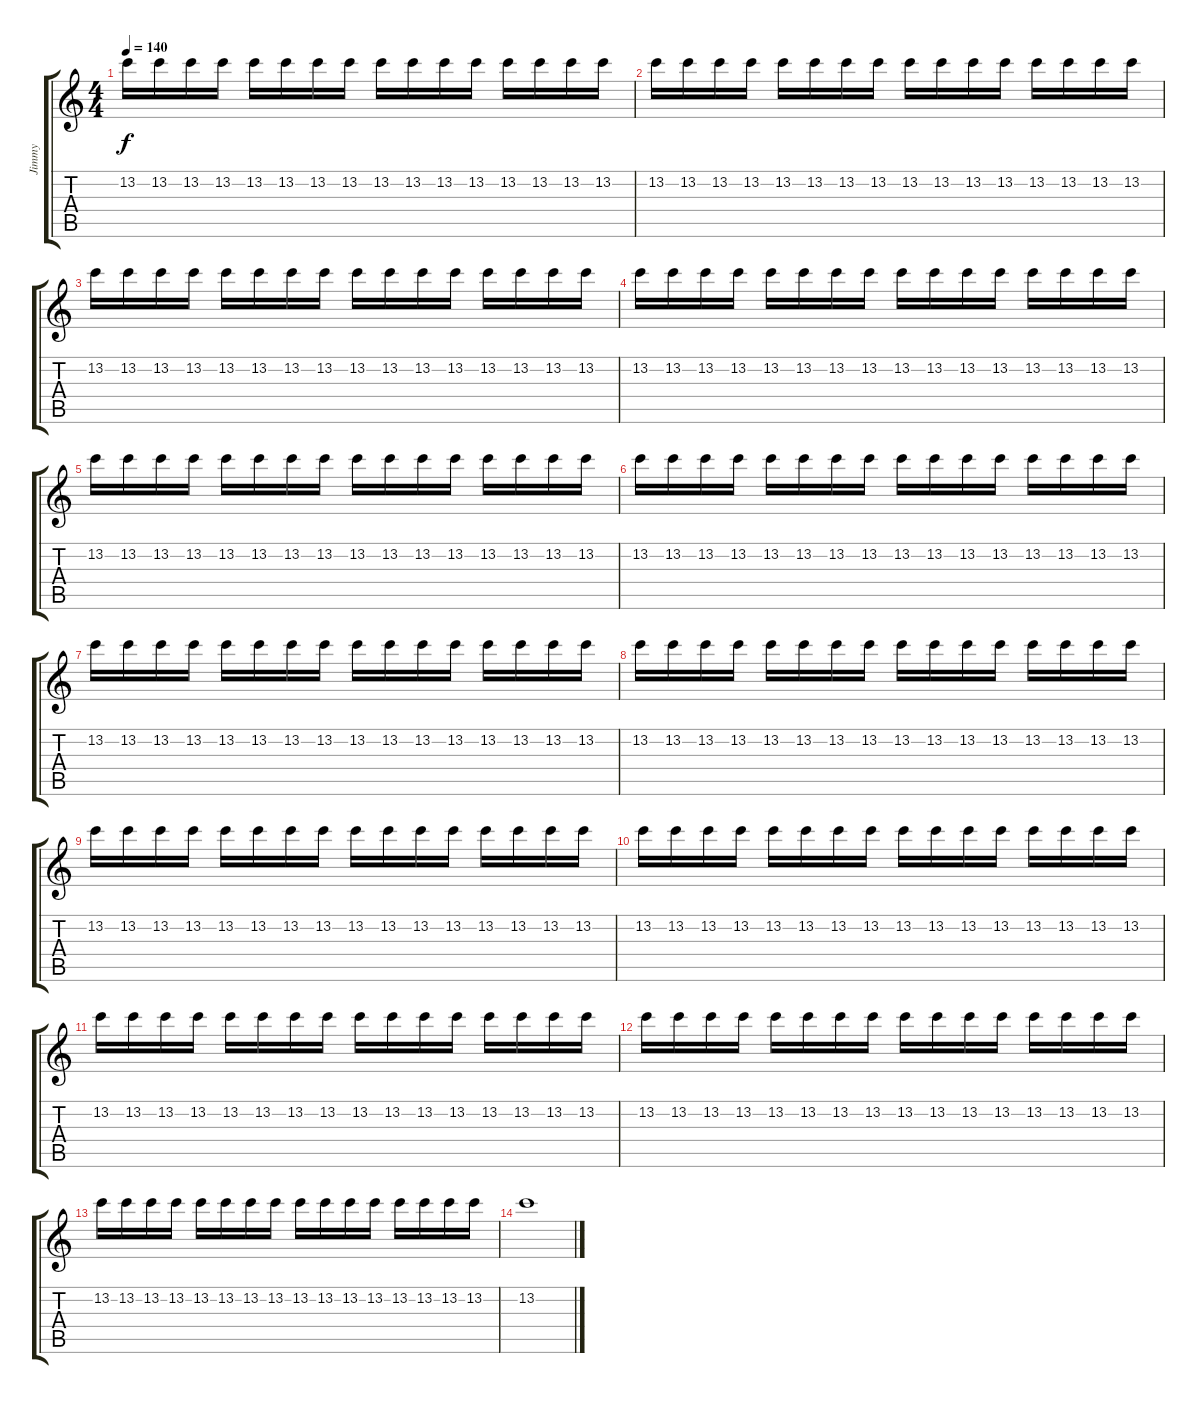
\track ("Jimmy" "Jimmy") {instrument electricguitarclean}
\staff {score tabs}
\tuning (E4 B3 G3 D3 A2 E2) {hide}
\ts (4 4)
\tempo 140
\clef g2
\ks c
13.2.16{dy f} 13.2.16 13.2.16 13.2.16 13.2.16 13.2.16 13.2.16 13.2.16 13.2.16 13.2.16 13.2.16 13.2.16 13.2.16 13.2.16 13.2.16 13.2.16 |
13.2.16 13.2.16 13.2.16 13.2.16 13.2.16 13.2.16 13.2.16 13.2.16 13.2.16 13.2.16 13.2.16 13.2.16 13.2.16 13.2.16 13.2.16 13.2.16 |
13.2.16 13.2.16 13.2.16 13.2.16 13.2.16 13.2.16 13.2.16 13.2.16 13.2.16 13.2.16 13.2.16 13.2.16 13.2.16 13.2.16 13.2.16 13.2.16 |
13.2.16 13.2.16 13.2.16 13.2.16 13.2.16 13.2.16 13.2.16 13.2.16 13.2.16 13.2.16 13.2.16 13.2.16 13.2.16 13.2.16 13.2.16 13.2.16 |
13.2.16 13.2.16 13.2.16 13.2.16 13.2.16 13.2.16 13.2.16 13.2.16 13.2.16 13.2.16 13.2.16 13.2.16 13.2.16 13.2.16 13.2.16 13.2.16 |
13.2.16 13.2.16 13.2.16 13.2.16 13.2.16 13.2.16 13.2.16 13.2.16 13.2.16 13.2.16 13.2.16 13.2.16 13.2.16 13.2.16 13.2.16 13.2.16 |
13.2.16 13.2.16 13.2.16 13.2.16 13.2.16 13.2.16 13.2.16 13.2.16 13.2.16 13.2.16 13.2.16 13.2.16 13.2.16 13.2.16 13.2.16 13.2.16 |
13.2.16 13.2.16 13.2.16 13.2.16 13.2.16 13.2.16 13.2.16 13.2.16 13.2.16 13.2.16 13.2.16 13.2.16 13.2.16 13.2.16 13.2.16 13.2.16 |
13.2.16 13.2.16 13.2.16 13.2.16 13.2.16 13.2.16 13.2.16 13.2.16 13.2.16 13.2.16 13.2.16 13.2.16 13.2.16 13.2.16 13.2.16 13.2.16 |
13.2.16 13.2.16 13.2.16 13.2.16 13.2.16 13.2.16 13.2.16 13.2.16 13.2.16 13.2.16 13.2.16 13.2.16 13.2.16 13.2.16 13.2.16 13.2.16 |
13.2.16 13.2.16 13.2.16 13.2.16 13.2.16 13.2.16 13.2.16 13.2.16 13.2.16 13.2.16 13.2.16 13.2.16 13.2.16 13.2.16 13.2.16 13.2.16 |
13.2.16 13.2.16 13.2.16 13.2.16 13.2.16 13.2.16 13.2.16 13.2.16 13.2.16 13.2.16 13.2.16 13.2.16 13.2.16 13.2.16 13.2.16 13.2.16 |
13.2.16 13.2.16 13.2.16 13.2.16 13.2.16 13.2.16 13.2.16 13.2.16 13.2.16 13.2.16 13.2.16 13.2.16 13.2.16 13.2.16 13.2.16 13.2.16 |
13.2.1
